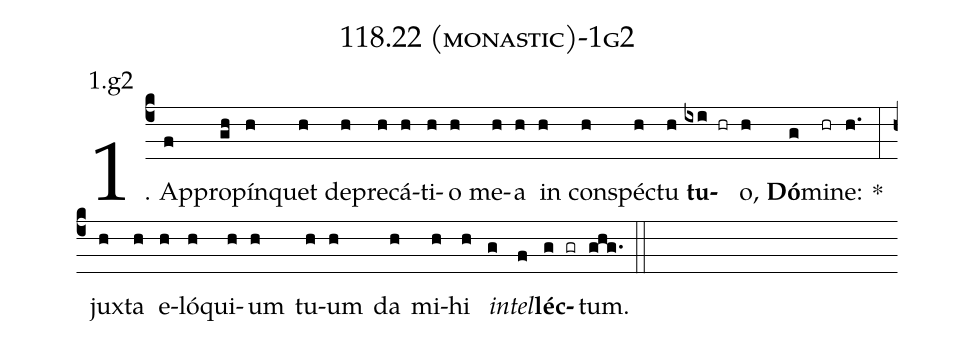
name: 118.22 (monastic)-1g2;
annotation: 1.g2;
%%
(c4)1. Ap(f)pro(gh)pín(h)quet(h) de(h)pre(h)cá(h)ti(h)o(h) me(h)a(h) in(h) con(h)spéc(h)tu(h) <b>tu</b>(ixi hr)o,(h) <b>Dó</b>(g)mi(hr)ne:(h.) *(:) jux(h)ta(h) e(h)ló(h)qui(h)um(h) tu(h)um(h) da(h) mi(h)hi(h) <i>in</i>(g)<i>tel</i>(f)<b>léc</b>(g gr)tum.(ghg.) (::)
